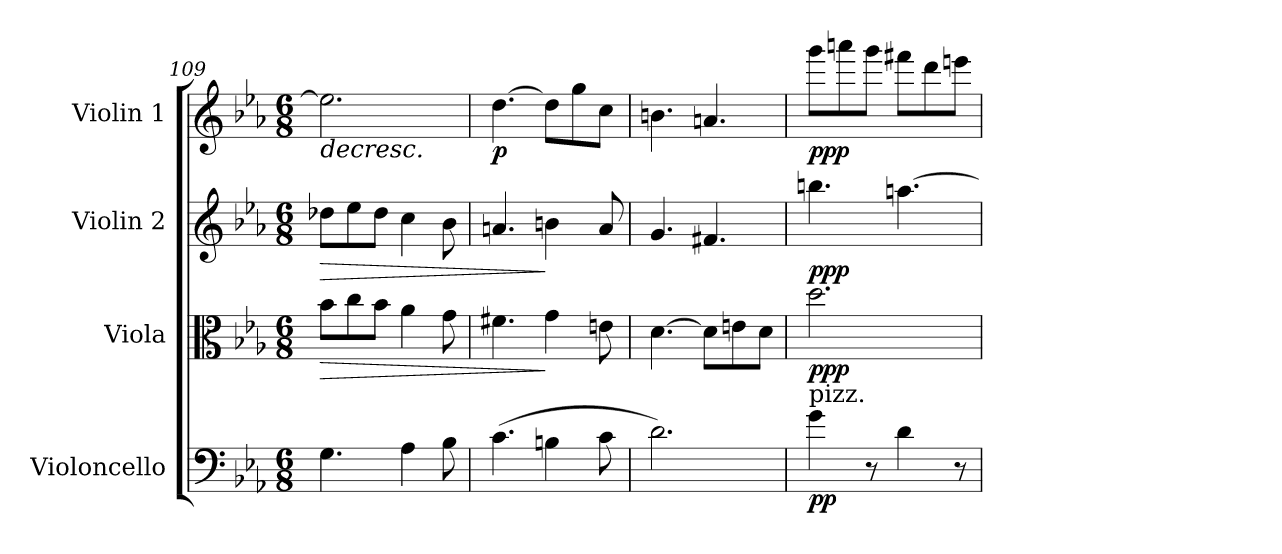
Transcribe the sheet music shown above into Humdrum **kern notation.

**kern	**dynam	**kern	**dynam	**kern	**dynam	**kern	**dynam
*part4	*part4	*part3	*part3	*part2	*part2	*part1	*part1
*staff4	*staff4	*staff3	*staff3	*staff2	*staff2	*staff1	*staff1
*I"Violoncello	*	*I"Viola	*	*I"Violin 2	*	*I"Violin 1	*
*I'Vc	*	*I'Vla	*	*I'Vln	*	*I'Vln	*
*clefF4	*	*clefC3	*	*clefG2	*	*clefG2	*
*k[b-e-a-]	*	*k[b-e-a-]	*	*k[b-e-a-]	*	*k[b-e-a-]	*
*M6/8	*	*M6/8	*	*M6/8	*	*M6/8	*
=109	=109	=109	=109	=109	=109	=109	=109
!	!	!	!LO:HP:b	!	!LO:HP:b	!	!LO:HP:b
4.G\	.	8b-\L	>	8dd-X\L	>	2.ee-\]	>
.	.	8cc\	.	8ee-\	.	.	.
.	.	8b-\J	.	8dd-\J	.	.	.
4A-\	.	4a-\	.	4cc\	.	.	.
8B-\	.	8g\	.	8b-\	.	.	.
=110	=110	=110	=110	=110	=110	=110	=110
!	!	!	!	!	!	!	!LO:DY:b
(>4.c\	.	4.f#X\	.	4.an/	.	[4.dd\	p
4Bn\	.	4g\	]	4bn\	]	8dd\L]	.
.	.	.	.	.	.	8gg\	.
8c\	.	8en\	.	8a/	.	8cc\J	.
.	.	.	.	.	.	.	]
=111	=111	=111	=111	=111	=111	=111	=111
2.d\)	.	[4.d\	.	4.g/	.	4.bn\	.
.	.	8d\L]	.	4.f#X/	.	4.an/	.
.	.	8en\	.	.	.	.	.
.	.	8d\J	.	.	.	.	.
=112	=112	=112	=112	=112	=112	=112	=112
!LO:TX:a:t=pizz.	!	!	!	!	!	!	!
!	!LO:DY:b	!	!LO:DY:b	!	!LO:DY:b	!	!LO:DY:b
4g\	pp	2.dd\	ppp	4.bbn\	ppp	8ggg\L	ppp
.	.	.	.	.	.	8aaan\	.
8r	.	.	.	.	.	8ggg\J	.
4d\	.	.	.	[4.aan\	.	8fff#X\L	.
.	.	.	.	.	.	8ddd\	.
8r	.	.	.	.	.	8eeen\J	.
=	=	=	=	=	=	=	=
*-	*-	*-	*-	*-	*-	*-	*-
